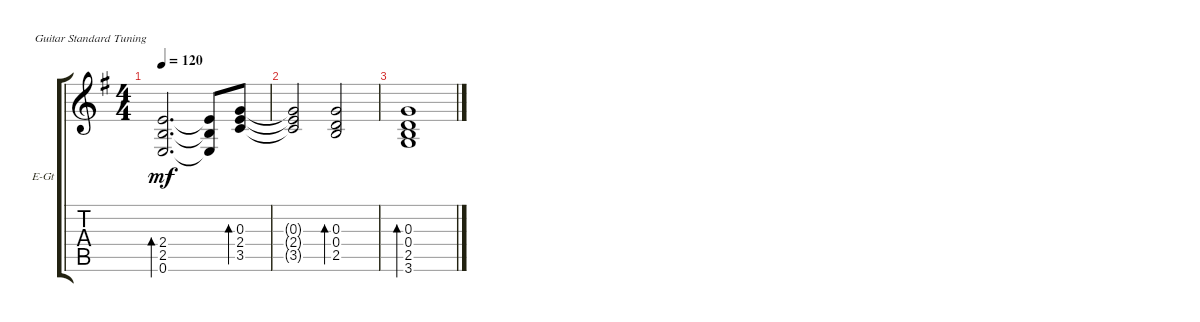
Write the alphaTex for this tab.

\defaultSystemsLayout 4
\bracketExtendMode groupsimilarinstruments
\firstSystemTrackNameOrientation horizontal
\otherSystemsTrackNameOrientation horizontal
\track ("Electric Guitar" "E-Gt") {instrument distortionguitar}
\staff {score tabs}
\tuning (E4 B3 G3 D3 A2 E2)
\ts (4 4)
\tempo 120
\clef g2
\ks eminor
(0.6 2.5 2.4).2{d bd 110 dy mf} (0.6{t} 2.5{t} 2.4{t}).8 (3.5 2.4 0.3).8{bd 240} |
(3.5{t} 2.4{t} 0.3{t}).2 (2.5 0.4 0.3).2{bd 104} |
(3.6 2.5 0.4 0.3).1{bd 101}
